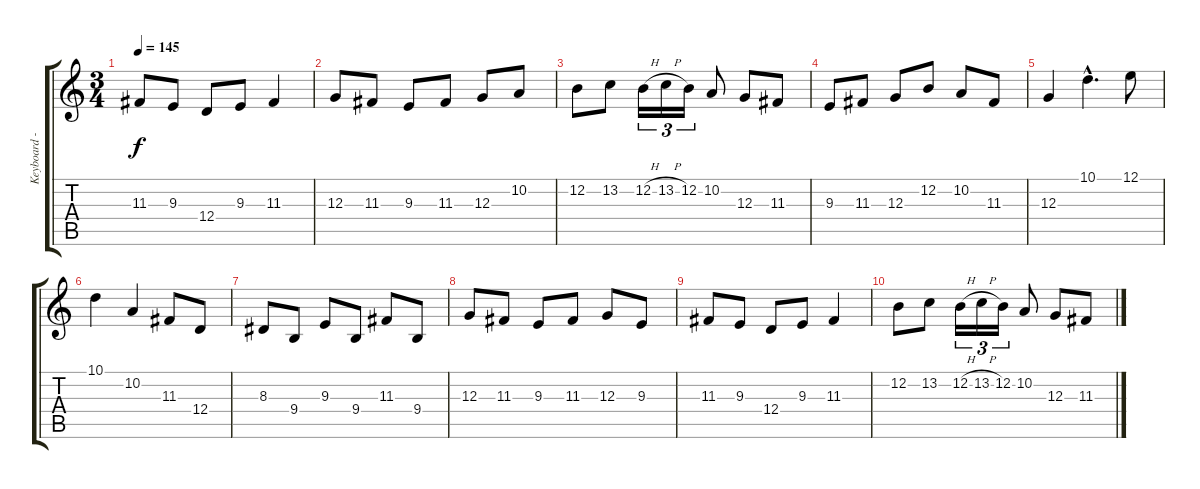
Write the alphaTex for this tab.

\track ("Keyboard - Synth Lead" "Keyboard -") {instrument lead8bassandlead}
\staff {score tabs}
\tuning (E4 B3 G3 D3 A2 E2) {hide}
\ts (3 4)
\tempo 145
\clef g2
\ks c
11.3.8{dy f volume 6} 9.3.8 12.4.8 9.3.8 11.3.4 |
12.3.8 11.3.8 9.3.8 11.3.8 12.3.8 10.2.8 |
12.2.8{volume 3} 13.2.8 12.2{h}.16{tu (3 2)} 13.2{h}.16{tu (3 2)} 12.2.16{tu (3 2)} 10.2.8 12.3.8 11.3.8 |
9.3.8{volume 0} 11.3.8 12.3.8 12.2.8 10.2.8 11.3.8 |
12.3.4 10.1{hac}.4{d} 12.1.8 |
10.1.4 10.2.4 11.3.8 12.4.8 |
8.3.8 9.4.8 9.3.8 9.4.8 11.3.8 9.4.8 |
12.3.8 11.3.8 9.3.8 11.3.8 12.3.8 9.3.8 |
11.3.8 9.3.8 12.4.8 9.3.8 11.3.4 |
12.2.8 13.2.8 12.2{h}.16{tu (3 2)} 13.2{h}.16{tu (3 2)} 12.2.16{tu (3 2)} 10.2.8 12.3.8 11.3.8
